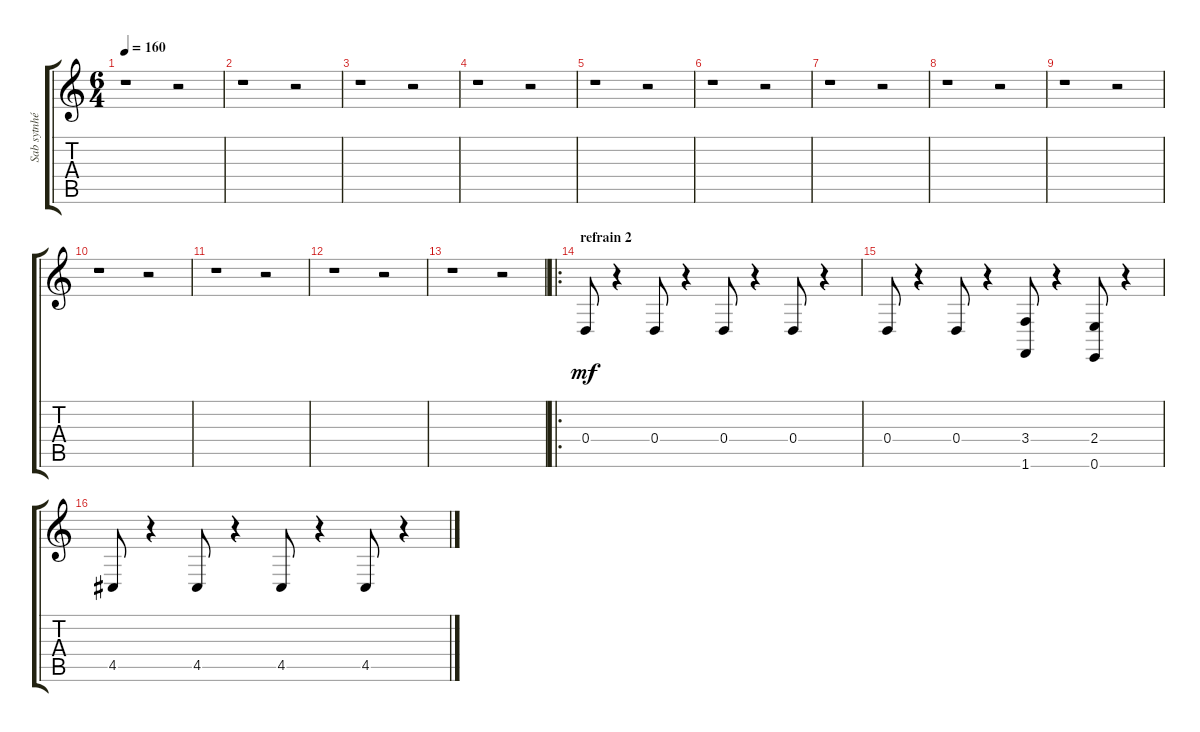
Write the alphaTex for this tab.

\track ("Sab sytnhé_MG" "Sab sytnhé") {instrument stringensemble1}
\staff {score tabs}
\tuning (E4 B3 G3 D3 A2 E2) {hide}
\ts (6 4)
\tempo 160
\clef g2
\ks c
r.1{dy mf} r.2 |
r.1 r.2 |
r.1 r.2 |
r.1 r.2 |
r.1 r.2 |
r.1 r.2 |
r.1 r.2 |
r.1 r.2 |
r.1 r.2 |
r.1 r.2 |
r.1 r.2 |
r.1 r.2 |
r.1 r.2 |
\ro
\section ("" "refrain 2")
0.4.8 r.4 0.4.8 r.4 0.4.8 r.4 0.4.8 r.4 |
0.4.8 r.4 0.4.8 r.4 (3.4 1.6).8 r.4 (2.4 0.6).8 r.4 |
4.5.8 r.4 4.5.8 r.4 4.5.8 r.4 4.5.8 r.4
